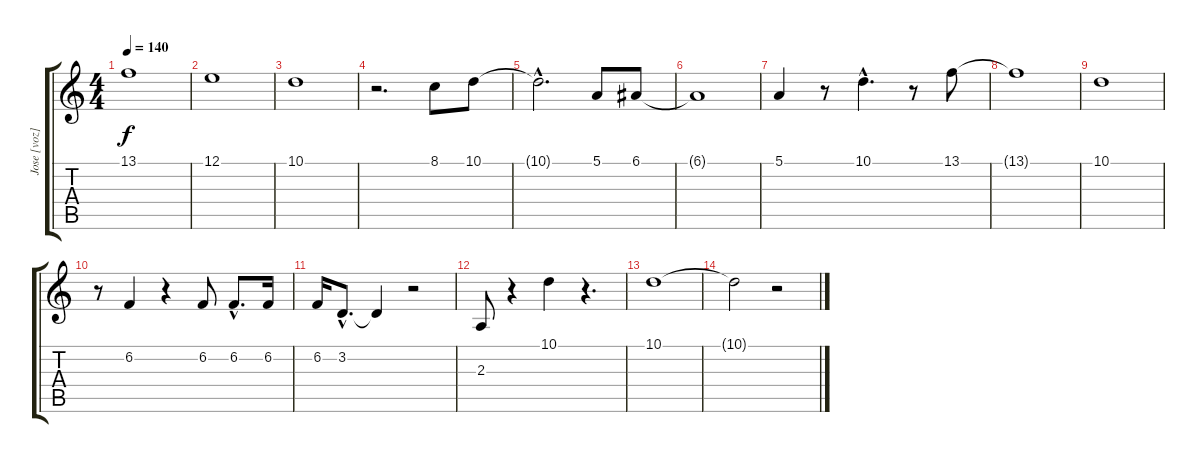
\track ("Jose [voz]" "Jose [voz]") {instrument pad7halo}
\staff {score tabs}
\tuning (E4 B3 G3 D3 A2 E2) {hide}
\ts (4 4)
\tempo 140
\clef g2
\ks c
13.1.1{dy f} |
12.1.1 |
10.1.1 |
r.2{d} 8.1.8 10.1.8 |
10.1{hac t}.2{d} 5.1.8 6.1.8 |
6.1{t}.1 |
5.1.4 r.8 10.1{hac}.4{d} r.8 13.1.8 |
13.1{t}.1 |
10.1.1 |
r.8 6.2.4 r.4 6.2.8 6.2{hac}.8{d} 6.2.16 |
6.2.16 3.2{hac}.8{d} 3.2{t}.4 r.2 |
2.3.8 r.4 10.1.4 r.4{d} |
10.1.1 |
10.1{t}.2 r.2
